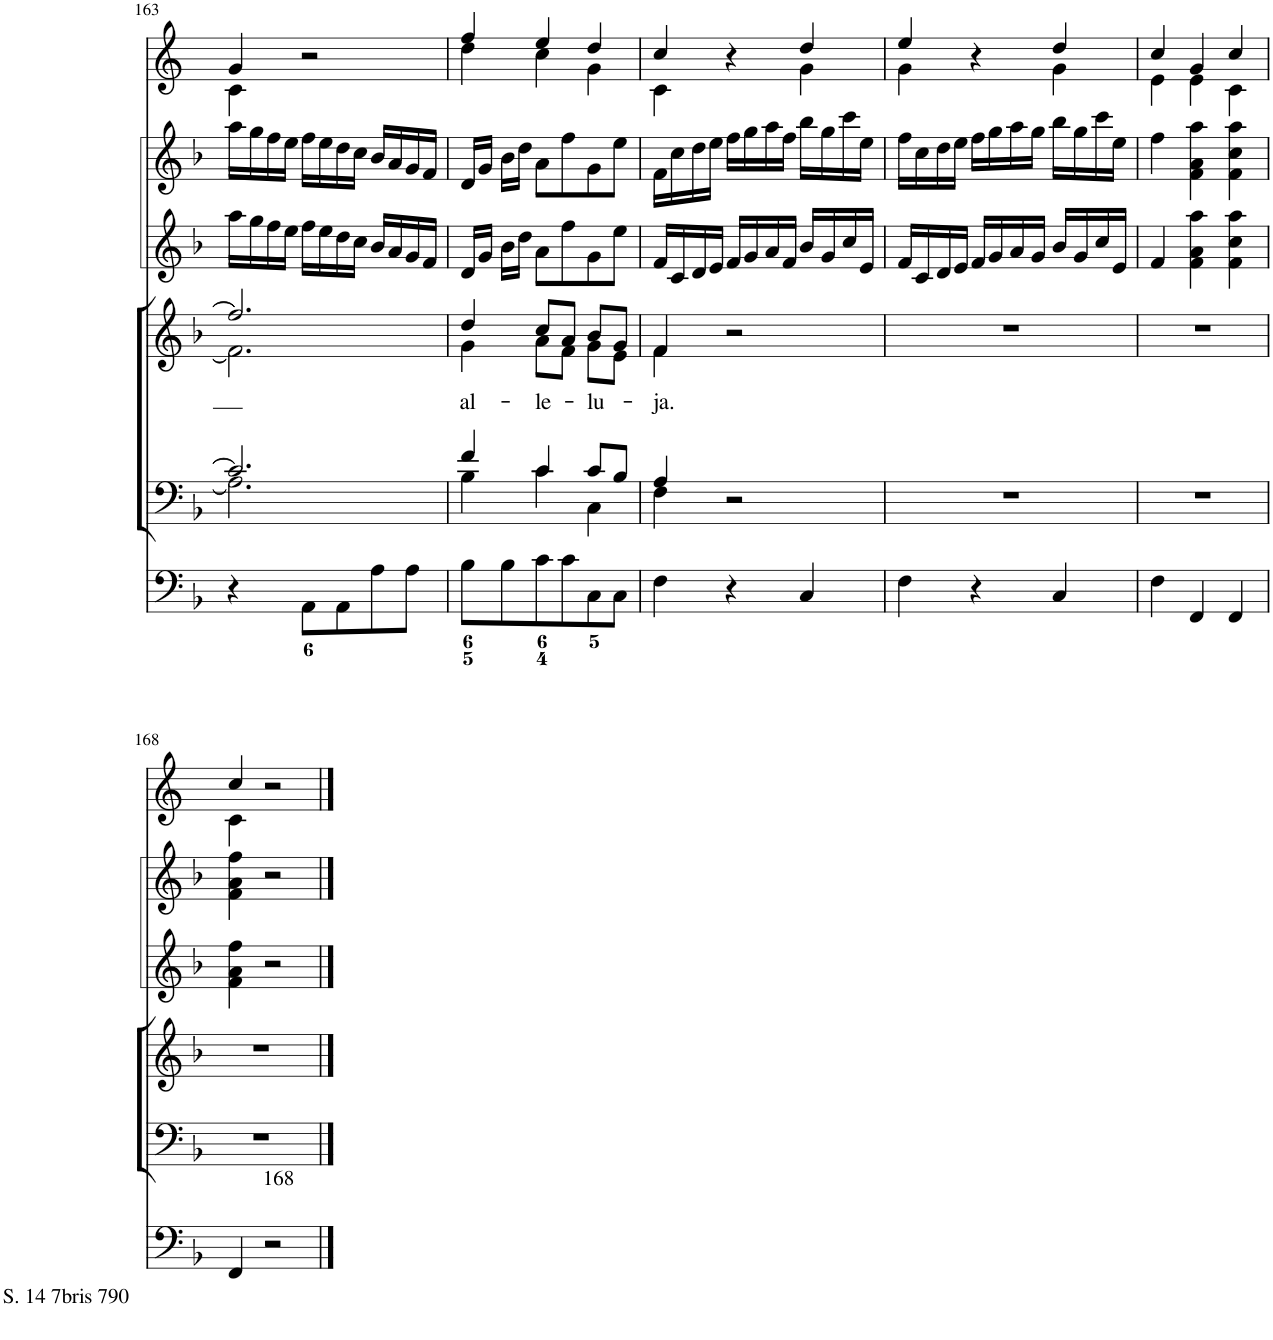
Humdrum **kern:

**kern	**kern	**kern	**text	**kern	**kern	**kern
*part6	*part5	*part4	*part4	*part3	*part2	*part1
*staff6	*staff5	*staff4	*staff4	*staff3	*staff2	*staff1
*I"Organ	*I"Voice	*I"Voice	*	*I"Violin	*I"Violini	*I"Corni in F
*	*	*	*	*I'Vln	*I'Vln	*
!!LO:PB:g=z
*clefF4	*clefF4	*clefG2	*	*clefG2	*clefG2	*clefG2
*	*	*	*	*	*	*Trd4c7
*k[b-]	*k[b-]	*k[b-]	*	*k[b-]	*k[b-]	*k[]
*M3/4	*M3/4	*M3/4	*	*M3/4	*M3/4	*M3/4
=163	=163	=163	=163	=163	=163	=163
*	*^	*^	*	*	*	*^
4r	2.c/]	2.A\]	2.ff/]	2.f\]	.	16aa\LL	16aa\LL	4g/	4c\
.	.	.	.	.	.	16gg\	16gg\	.	.
.	.	.	.	.	.	16ff\	16ff\	.	.
.	.	.	.	.	.	16ee\JJ	16ee\JJ	.	.
8AA\L	.	.	.	.	.	16ff\LL	16ff\LL	2r	2ryy
.	.	.	.	.	.	16ee\	16ee\	.	.
8AA\	.	.	.	.	.	16dd\	16dd\	.	.
.	.	.	.	.	.	16cc\JJ	16cc\JJ	.	.
8A\	.	.	.	.	.	16b-/LL	16b-/LL	.	.
.	.	.	.	.	.	16a/	16a/	.	.
8A\J	.	.	.	.	.	16g/	16g/	.	.
.	.	.	.	.	.	16f/JJ	16f/JJ	.	.
=164	=164	=164	=164	=164	=164	=164	=164	=164	=164
!	!	!	!	!	!LO:LY:b	!	!	!	!
8B-\L	4f/	4B-\	4dd/	4g\	al-	16d/LL	16d/LL	4ff/	4dd\
.	.	.	.	.	.	16g/JJ	16g/JJ	.	.
8B-\	.	.	.	.	.	16b-\LL	16b-\LL	.	.
.	.	.	.	.	.	16dd\JJ	16dd\JJ	.	.
!	!	!	!	!	!LO:LY:b	!	!	!	!
8c\	4c/	4c\	8cc/L	8a\L	-le-	8a\L	8a\L	4ee/	4cc\
8c\	.	.	8a/J	8f\J	.	8ff\	8ff\	.	.
!	!	!	!	!	!LO:LY:b	!	!	!	!
8C\	8c/L	4C\	8b-/L	8g\L	-lu-	8g\	8g\	4dd/	4g\
8C\J	8B-/J	.	8g/J	8e\J	.	8ee\J	8ee\J	.	.
=165	=165	=165	=165	=165	=165	=165	=165	=165	=165
!	!	!	!	!	!LO:LY:b	!	!	!	!
4F\	4A/	4F\	4f/	4f\	-ja.	16f/LL	16f\LL	4cc/	4c\
.	.	.	.	.	.	16c/	16cc\	.	.
.	.	.	.	.	.	16d/	16dd\	.	.
.	.	.	.	.	.	16e/JJ	16ee\JJ	.	.
4r	2r	2ryy	2r	2ryy	.	16f/LL	16ff\LL	4r	4ryy
.	.	.	.	.	.	16g/	16gg\	.	.
.	.	.	.	.	.	16a/	16aa\	.	.
.	.	.	.	.	.	16f/JJ	16ff\JJ	.	.
4C/	.	.	.	.	.	16b-/LL	16bb-\LL	4dd/	4g\
.	.	.	.	.	.	16g/	16gg\	.	.
.	.	.	.	.	.	16cc/	16ccc\	.	.
.	.	.	.	.	.	16e/JJ	16ee\JJ	.	.
*	*v	*v	*	*	*	*	*	*	*
*	*	*v	*v	*	*	*	*	*
=166	=166	=166	=166	=166	=166	=166	=166
4F\	2.r	2.r	.	16f/LL	16ff\LL	4ee/	4g\
.	.	.	.	16c/	16cc\	.	.
.	.	.	.	16d/	16dd\	.	.
.	.	.	.	16e/JJ	16ee\JJ	.	.
4r	.	.	.	16f/LL	16ff\LL	4r	4ryy
.	.	.	.	16g/	16gg\	.	.
.	.	.	.	16a/	16aa\	.	.
.	.	.	.	16g/JJ	16gg\JJ	.	.
4C/	.	.	.	16b-/LL	16bb-\LL	4dd/	4g\
.	.	.	.	16g/	16gg\	.	.
.	.	.	.	16cc/	16ccc\	.	.
.	.	.	.	16e/JJ	16ee\JJ	.	.
=167	=167	=167	=167	=167	=167	=167	=167
4F\	2.r	2.r	.	4f/	4ff\	4cc/	4e\
4FF/	.	.	.	4f\ 4a\ 4aa\	4f\ 4a\ 4aa\	4g/	4e\
4FF/	.	.	.	4f\ 4cc\ 4aa\	4f\ 4cc\ 4aa\	4cc/	4c\
!!LO:LB:g=z	!!
=168	=168	=168	=168	=168	=168	=168	=168
!LO:TX:b:t=S. 14 7bris 790	!	!	!	!	!	!	!
4FF/	2.r	2.r	.	4f\ 4a\ 4ff\	4f\ 4a\ 4ff\	4cc/	4c\
!LO:TX:a:t=168	!	!	!	!	!	!	!
2r	.	.	.	2r	2r	2r	2ryy
*	*	*	*	*	*	*v	*v
==	==	==	==	==	==	==
*-	*-	*-	*-	*-	*-	*-
